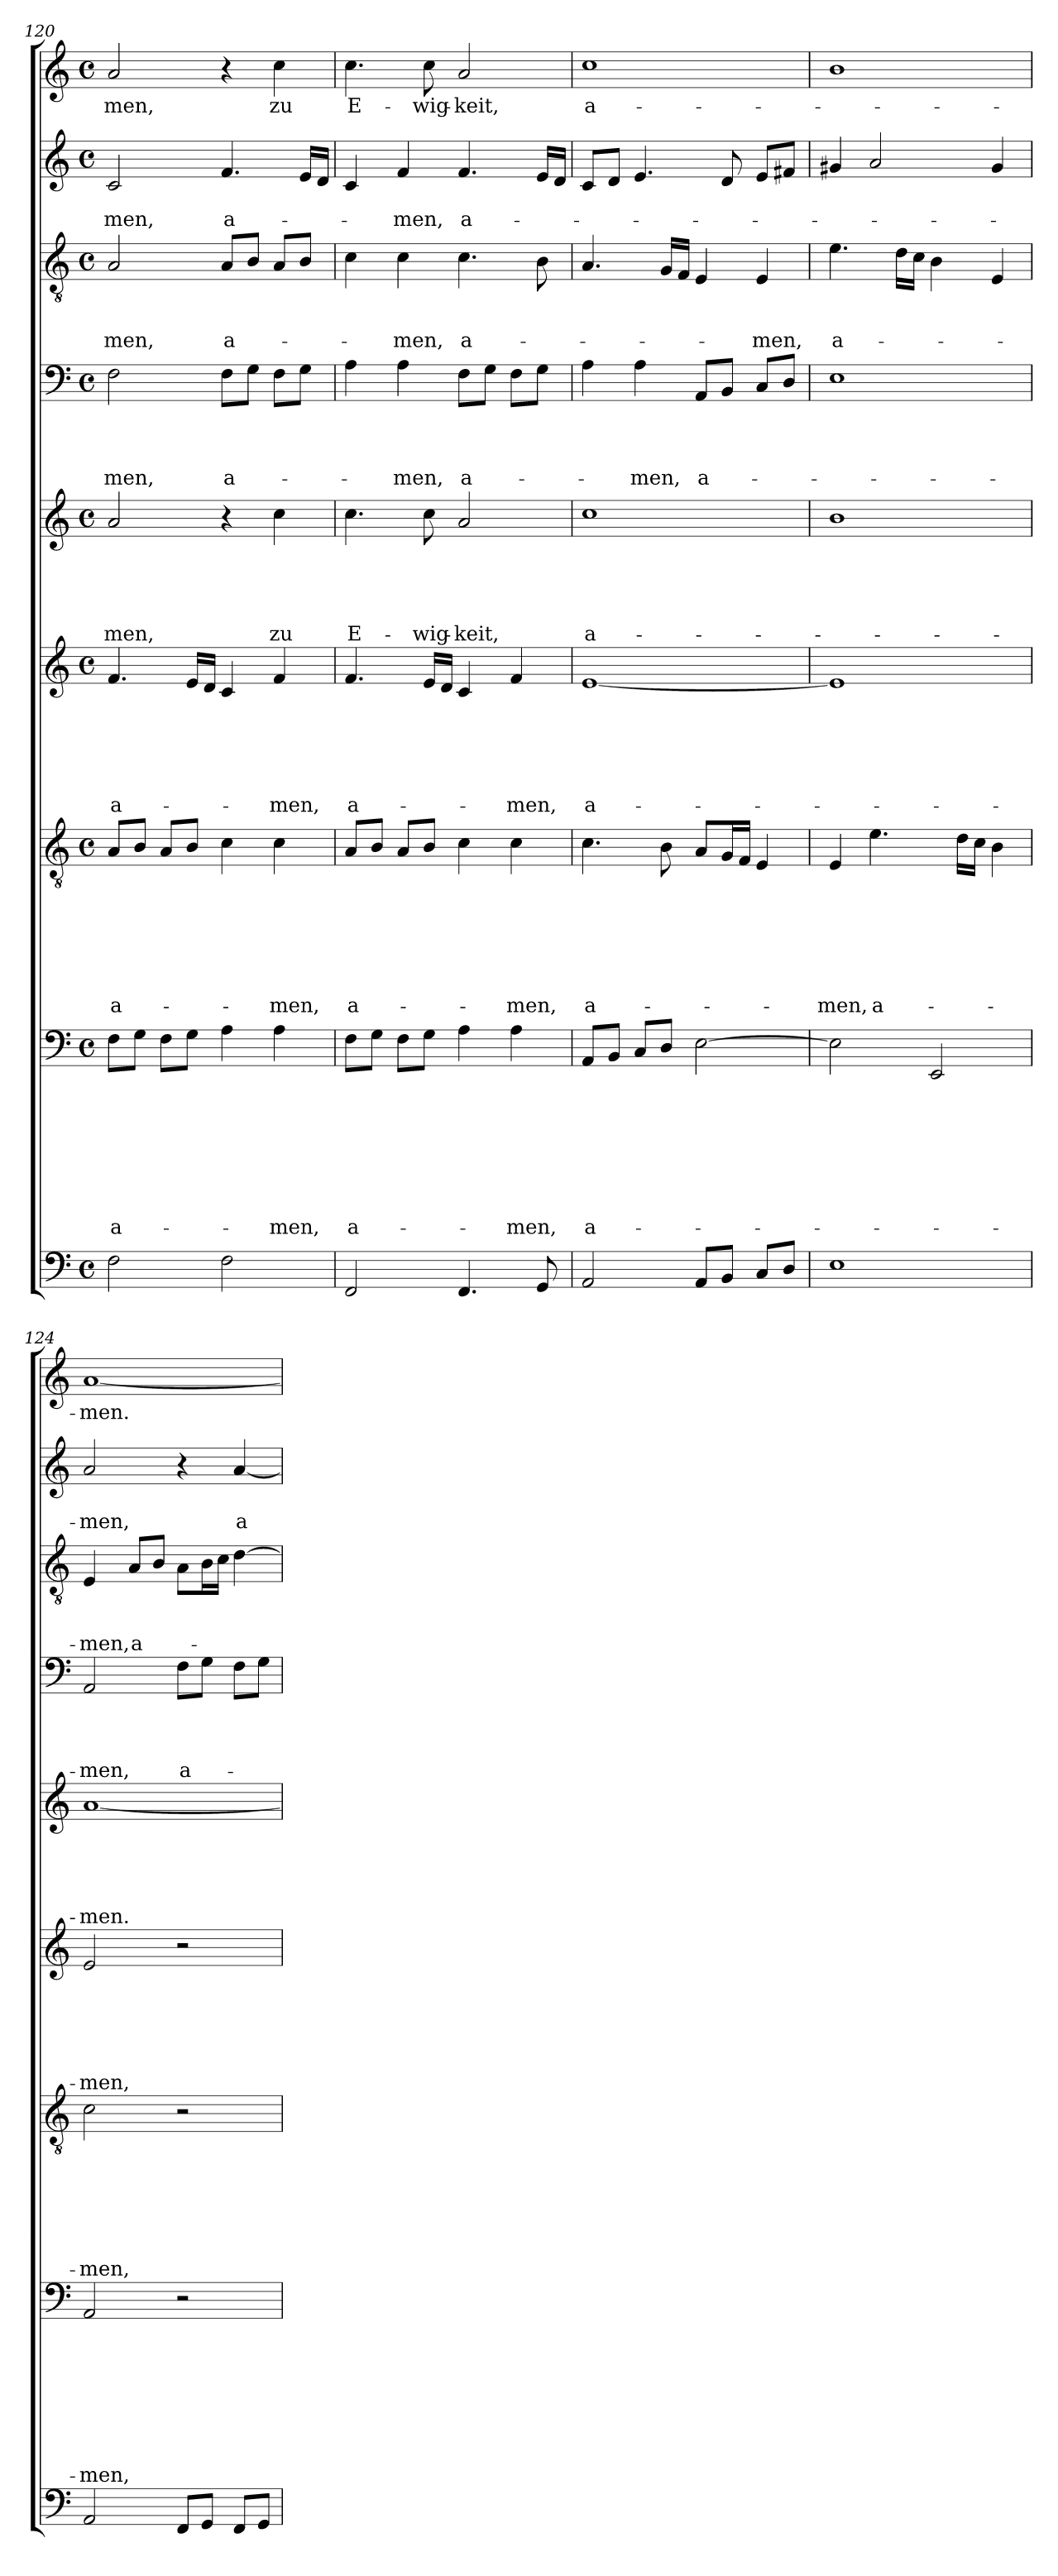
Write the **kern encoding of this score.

**kern	**kern	**text	**text	**text	**text	**text	**text	**text	**text	**kern	**text	**text	**text	**text	**text	**text	**text	**kern	**text	**text	**text	**text	**text	**text	**kern	**text	**text	**text	**text	**text	**kern	**text	**text	**text	**text	**kern	**text	**text	**text	**kern	**text	**text	**kern	**text
*part9	*part8	*part8	*part8	*part8	*part8	*part8	*part8	*part8	*part8	*part7	*part7	*part7	*part7	*part7	*part7	*part7	*part7	*part6	*part6	*part6	*part6	*part6	*part6	*part6	*part5	*part5	*part5	*part5	*part5	*part5	*part4	*part4	*part4	*part4	*part4	*part3	*part3	*part3	*part3	*part2	*part2	*part2	*part1	*part1
*staff9	*staff8	*staff8	*staff8	*staff8	*staff8	*staff8	*staff8	*staff8	*staff8	*staff7	*staff7	*staff7	*staff7	*staff7	*staff7	*staff7	*staff7	*staff6	*staff6	*staff6	*staff6	*staff6	*staff6	*staff6	*staff5	*staff5	*staff5	*staff5	*staff5	*staff5	*staff4	*staff4	*staff4	*staff4	*staff4	*staff3	*staff3	*staff3	*staff3	*staff2	*staff2	*staff2	*staff1	*staff1
*clefF4	*clefF4	*	*	*	*	*	*	*	*	*clefGv2	*	*	*	*	*	*	*	*clefG2	*	*	*	*	*	*	*clefG2	*	*	*	*	*	*clefF4	*	*	*	*	*clefGv2	*	*	*	*clefG2	*	*	*clefG2	*
*k[]	*k[]	*	*	*	*	*	*	*	*	*k[]	*	*	*	*	*	*	*	*k[]	*	*	*	*	*	*	*k[]	*	*	*	*	*	*k[]	*	*	*	*	*k[]	*	*	*	*k[]	*	*	*k[]	*
*C:	*C:	*	*	*	*	*	*	*	*	*C:	*	*	*	*	*	*	*	*C:	*	*	*	*	*	*	*C:	*	*	*	*	*	*C:	*	*	*	*	*C:	*	*	*	*C:	*	*	*C:	*
*M4/4	*M4/4	*	*	*	*	*	*	*	*	*M4/4	*	*	*	*	*	*	*	*M4/4	*	*	*	*	*	*	*M4/4	*	*	*	*	*	*M4/4	*	*	*	*	*M4/4	*	*	*	*M4/4	*	*	*M4/4	*
*met(c)	*met(c)	*	*	*	*	*	*	*	*	*met(c)	*	*	*	*	*	*	*	*met(c)	*	*	*	*	*	*	*met(c)	*	*	*	*	*	*met(c)	*	*	*	*	*met(c)	*	*	*	*met(c)	*	*	*met(c)	*
=120	=120	=120	=120	=120	=120	=120	=120	=120	=120	=120	=120	=120	=120	=120	=120	=120	=120	=120	=120	=120	=120	=120	=120	=120	=120	=120	=120	=120	=120	=120	=120	=120	=120	=120	=120	=120	=120	=120	=120	=120	=120	=120	=120	=120
!	!	!	!	!	!	!	!	!	!LO:LY:b	!	!	!	!	!	!	!	!LO:LY:b	!	!	!	!	!	!	!LO:LY:b	!	!	!	!	!	!LO:LY:b	!	!	!	!	!LO:LY:b	!	!	!	!LO:LY:b	!	!	!LO:LY:b	!	!LO:LY:b
2F\	8F\L	.	.	.	.	.	.	.	a-	8A/L	.	.	.	.	.	.	a-	4.f/	.	.	.	.	.	a-	2a/	.	.	.	.	-men,	2F\	.	.	.	-men,	2A/	.	.	-men,	2c/	.	-men,	2a/	-men,
.	8G\J	.	.	.	.	.	.	.	.	8B/J	.	.	.	.	.	.	.	.	.	.	.	.	.	.	.	.	.	.	.	.	.	.	.	.	.	.	.	.	.	.	.	.	.	.
.	8F\L	.	.	.	.	.	.	.	.	8A/L	.	.	.	.	.	.	.	.	.	.	.	.	.	.	.	.	.	.	.	.	.	.	.	.	.	.	.	.	.	.	.	.	.	.
.	8G\J	.	.	.	.	.	.	.	.	8B/J	.	.	.	.	.	.	.	16e/LL	.	.	.	.	.	.	.	.	.	.	.	.	.	.	.	.	.	.	.	.	.	.	.	.	.	.
.	.	.	.	.	.	.	.	.	.	.	.	.	.	.	.	.	.	16d/JJ	.	.	.	.	.	.	.	.	.	.	.	.	.	.	.	.	.	.	.	.	.	.	.	.	.	.
!	!	!	!	!	!	!	!	!	!	!	!	!	!	!	!	!	!	!	!	!	!	!	!	!	!	!	!	!	!	!	!	!	!	!	!LO:LY:b	!	!	!	!LO:LY:b	!	!	!LO:LY:b	!	!
2F\	4A\	.	.	.	.	.	.	.	.	4c\	.	.	.	.	.	.	.	4c/	.	.	.	.	.	.	4r	.	.	.	.	.	8F\L	.	.	.	a-	8A/L	.	.	a-	4.f/	.	a-	4r	.
.	.	.	.	.	.	.	.	.	.	.	.	.	.	.	.	.	.	.	.	.	.	.	.	.	.	.	.	.	.	.	8G\J	.	.	.	.	8B/J	.	.	.	.	.	.	.	.
!	!	!	!	!	!	!	!	!	!LO:LY:b	!	!	!	!	!	!	!	!LO:LY:b	!	!	!	!	!	!	!LO:LY:b	!	!	!	!	!	!LO:LY:b	!	!	!	!	!	!	!	!	!	!	!	!	!	!LO:LY:b
.	4A\	.	.	.	.	.	.	.	-men,	4c\	.	.	.	.	.	.	-men,	4f/	.	.	.	.	.	-men,	4cc\	.	.	.	.	zu	8F\L	.	.	.	.	8A/L	.	.	.	.	.	.	4cc\	zu
.	.	.	.	.	.	.	.	.	.	.	.	.	.	.	.	.	.	.	.	.	.	.	.	.	.	.	.	.	.	.	8G\J	.	.	.	.	8B/J	.	.	.	16e/LL	.	.	.	.
.	.	.	.	.	.	.	.	.	.	.	.	.	.	.	.	.	.	.	.	.	.	.	.	.	.	.	.	.	.	.	.	.	.	.	.	.	.	.	.	16d/JJ	.	.	.	.
=121	=121	=121	=121	=121	=121	=121	=121	=121	=121	=121	=121	=121	=121	=121	=121	=121	=121	=121	=121	=121	=121	=121	=121	=121	=121	=121	=121	=121	=121	=121	=121	=121	=121	=121	=121	=121	=121	=121	=121	=121	=121	=121	=121	=121
!	!	!	!	!	!	!	!	!	!LO:LY:b	!	!	!	!	!	!	!	!LO:LY:b	!	!	!	!	!	!	!LO:LY:b	!	!	!	!	!	!LO:LY:b	!	!	!	!	!	!	!	!	!	!	!	!	!	!LO:LY:b
2FF/	8F\L	.	.	.	.	.	.	.	a-	8A/L	.	.	.	.	.	.	a-	4.f/	.	.	.	.	.	a-	4.cc\	.	.	.	.	E-	4A\	.	.	.	.	4c\	.	.	.	4c/	.	.	4.cc\	E-
.	8G\J	.	.	.	.	.	.	.	.	8B/J	.	.	.	.	.	.	.	.	.	.	.	.	.	.	.	.	.	.	.	.	.	.	.	.	.	.	.	.	.	.	.	.	.	.
!	!	!	!	!	!	!	!	!	!	!	!	!	!	!	!	!	!	!	!	!	!	!	!	!	!	!	!	!	!	!	!	!	!	!	!LO:LY:b	!	!	!	!LO:LY:b	!	!	!LO:LY:b	!	!
.	8F\L	.	.	.	.	.	.	.	.	8A/L	.	.	.	.	.	.	.	.	.	.	.	.	.	.	.	.	.	.	.	.	4A\	.	.	.	-men,	4c\	.	.	-men,	4f/	.	-men,	.	.
!	!	!	!	!	!	!	!	!	!	!	!	!	!	!	!	!	!	!	!	!	!	!	!	!	!	!	!	!	!	!LO:LY:b	!	!	!	!	!	!	!	!	!	!	!	!	!	!LO:LY:b
.	8G\J	.	.	.	.	.	.	.	.	8B/J	.	.	.	.	.	.	.	16e/LL	.	.	.	.	.	.	8cc\	.	.	.	.	-wig-	.	.	.	.	.	.	.	.	.	.	.	.	8cc\	-wig-
.	.	.	.	.	.	.	.	.	.	.	.	.	.	.	.	.	.	16d/JJ	.	.	.	.	.	.	.	.	.	.	.	.	.	.	.	.	.	.	.	.	.	.	.	.	.	.
!	!	!	!	!	!	!	!	!	!	!	!	!	!	!	!	!	!	!	!	!	!	!	!	!	!	!	!	!	!	!LO:LY:b	!	!	!	!	!LO:LY:b	!	!	!	!LO:LY:b	!	!	!LO:LY:b	!	!LO:LY:b
4.FF/	4A\	.	.	.	.	.	.	.	.	4c\	.	.	.	.	.	.	.	4c/	.	.	.	.	.	.	2a/	.	.	.	.	-keit,	8F\L	.	.	.	a-	4.c\	.	.	a-	4.f/	.	a-	2a/	-keit,
.	.	.	.	.	.	.	.	.	.	.	.	.	.	.	.	.	.	.	.	.	.	.	.	.	.	.	.	.	.	.	8G\J	.	.	.	.	.	.	.	.	.	.	.	.	.
!	!	!	!	!	!	!	!	!	!LO:LY:b	!	!	!	!	!	!	!	!LO:LY:b	!	!	!	!	!	!	!LO:LY:b	!	!	!	!	!	!	!	!	!	!	!	!	!	!	!	!	!	!	!	!
.	4A\	.	.	.	.	.	.	.	-men,	4c\	.	.	.	.	.	.	-men,	4f/	.	.	.	.	.	-men,	.	.	.	.	.	.	8F\L	.	.	.	.	.	.	.	.	.	.	.	.	.
8GG/	.	.	.	.	.	.	.	.	.	.	.	.	.	.	.	.	.	.	.	.	.	.	.	.	.	.	.	.	.	.	8G\J	.	.	.	.	8B\	.	.	.	16e/LL	.	.	.	.
.	.	.	.	.	.	.	.	.	.	.	.	.	.	.	.	.	.	.	.	.	.	.	.	.	.	.	.	.	.	.	.	.	.	.	.	.	.	.	.	16d/JJ	.	.	.	.
=122	=122	=122	=122	=122	=122	=122	=122	=122	=122	=122	=122	=122	=122	=122	=122	=122	=122	=122	=122	=122	=122	=122	=122	=122	=122	=122	=122	=122	=122	=122	=122	=122	=122	=122	=122	=122	=122	=122	=122	=122	=122	=122	=122	=122
!	!	!	!	!	!	!	!	!	!LO:LY:b	!	!	!	!	!	!	!	!LO:LY:b	!	!	!	!	!	!	!LO:LY:b	!	!	!	!	!	!LO:LY:b	!	!	!	!	!	!	!	!	!	!	!	!	!	!LO:LY:b
2AA/	8AA/L	.	.	.	.	.	.	.	a-	4.c\	.	.	.	.	.	.	a-	[1e	.	.	.	.	.	a-	1cc	.	.	.	.	a-	4A\	.	.	.	.	4.A/	.	.	.	8c/L	.	.	1cc	a-
.	8BB/J	.	.	.	.	.	.	.	.	.	.	.	.	.	.	.	.	.	.	.	.	.	.	.	.	.	.	.	.	.	.	.	.	.	.	.	.	.	.	8d/J	.	.	.	.
!	!	!	!	!	!	!	!	!	!	!	!	!	!	!	!	!	!	!	!	!	!	!	!	!	!	!	!	!	!	!	!	!	!	!	!LO:LY:b	!	!	!	!	!	!	!	!	!
.	8C/L	.	.	.	.	.	.	.	.	.	.	.	.	.	.	.	.	.	.	.	.	.	.	.	.	.	.	.	.	.	4A\	.	.	.	-men,	.	.	.	.	4.e/	.	.	.	.
.	8D/J	.	.	.	.	.	.	.	.	8B\	.	.	.	.	.	.	.	.	.	.	.	.	.	.	.	.	.	.	.	.	.	.	.	.	.	16G/LL	.	.	.	.	.	.	.	.
.	.	.	.	.	.	.	.	.	.	.	.	.	.	.	.	.	.	.	.	.	.	.	.	.	.	.	.	.	.	.	.	.	.	.	.	16F/JJ	.	.	.	.	.	.	.	.
!	!	!	!	!	!	!	!	!	!	!	!	!	!	!	!	!	!	!	!	!	!	!	!	!	!	!	!	!	!	!	!	!	!	!	!LO:LY:b	!	!	!	!	!	!	!	!	!
8AA/L	[2E\	.	.	.	.	.	.	.	.	8A/L	.	.	.	.	.	.	.	.	.	.	.	.	.	.	.	.	.	.	.	.	8AA/L	.	.	.	a-	4E/	.	.	.	.	.	.	.	.
8BB/J	.	.	.	.	.	.	.	.	.	16G/L	.	.	.	.	.	.	.	.	.	.	.	.	.	.	.	.	.	.	.	.	8BB/J	.	.	.	.	.	.	.	.	8d/	.	.	.	.
.	.	.	.	.	.	.	.	.	.	16F/JJ	.	.	.	.	.	.	.	.	.	.	.	.	.	.	.	.	.	.	.	.	.	.	.	.	.	.	.	.	.	.	.	.	.	.
!	!	!	!	!	!	!	!	!	!	!	!	!	!	!	!	!	!	!	!	!	!	!	!	!	!	!	!	!	!	!	!	!	!	!	!	!	!	!	!LO:LY:b	!	!	!	!	!
8C/L	.	.	.	.	.	.	.	.	.	4E/	.	.	.	.	.	.	.	.	.	.	.	.	.	.	.	.	.	.	.	.	8C/L	.	.	.	.	4E/	.	.	-men,	8e/L	.	.	.	.
8D/J	.	.	.	.	.	.	.	.	.	.	.	.	.	.	.	.	.	.	.	.	.	.	.	.	.	.	.	.	.	.	8D/J	.	.	.	.	.	.	.	.	8f#X/J	.	.	.	.
!!LO:LB:g=z
=123	=123	=123	=123	=123	=123	=123	=123	=123	=123	=123	=123	=123	=123	=123	=123	=123	=123	=123	=123	=123	=123	=123	=123	=123	=123	=123	=123	=123	=123	=123	=123	=123	=123	=123	=123	=123	=123	=123	=123	=123	=123	=123	=123	=123
!	!	!	!	!	!	!	!	!	!	!	!	!	!	!	!	!	!LO:LY:b	!	!	!	!	!	!	!	!	!	!	!	!	!	!	!	!	!	!	!	!	!	!LO:LY:b	!	!	!	!	!
1E	2E\]	.	.	.	.	.	.	.	.	4E/	.	.	.	.	.	.	-men,	1e]	.	.	.	.	.	.	1b	.	.	.	.	.	1E	.	.	.	.	4.e\	.	.	a-	4g#X/	.	.	1b	.
!	!	!	!	!	!	!	!	!	!	!	!	!	!	!	!	!	!LO:LY:b	!	!	!	!	!	!	!	!	!	!	!	!	!	!	!	!	!	!	!	!	!	!	!	!	!	!	!
.	.	.	.	.	.	.	.	.	.	4.e\	.	.	.	.	.	.	a-	.	.	.	.	.	.	.	.	.	.	.	.	.	.	.	.	.	.	.	.	.	.	2a/	.	.	.	.
.	.	.	.	.	.	.	.	.	.	.	.	.	.	.	.	.	.	.	.	.	.	.	.	.	.	.	.	.	.	.	.	.	.	.	.	16d\LL	.	.	.	.	.	.	.	.
.	.	.	.	.	.	.	.	.	.	.	.	.	.	.	.	.	.	.	.	.	.	.	.	.	.	.	.	.	.	.	.	.	.	.	.	16c\JJ	.	.	.	.	.	.	.	.
.	2EE/	.	.	.	.	.	.	.	.	.	.	.	.	.	.	.	.	.	.	.	.	.	.	.	.	.	.	.	.	.	.	.	.	.	.	4B\	.	.	.	.	.	.	.	.
.	.	.	.	.	.	.	.	.	.	16d\LL	.	.	.	.	.	.	.	.	.	.	.	.	.	.	.	.	.	.	.	.	.	.	.	.	.	.	.	.	.	.	.	.	.	.
.	.	.	.	.	.	.	.	.	.	16c\JJ	.	.	.	.	.	.	.	.	.	.	.	.	.	.	.	.	.	.	.	.	.	.	.	.	.	.	.	.	.	.	.	.	.	.
.	.	.	.	.	.	.	.	.	.	4B\	.	.	.	.	.	.	.	.	.	.	.	.	.	.	.	.	.	.	.	.	.	.	.	.	.	4E/	.	.	.	4g#/	.	.	.	.
=124	=124	=124	=124	=124	=124	=124	=124	=124	=124	=124	=124	=124	=124	=124	=124	=124	=124	=124	=124	=124	=124	=124	=124	=124	=124	=124	=124	=124	=124	=124	=124	=124	=124	=124	=124	=124	=124	=124	=124	=124	=124	=124	=124	=124
!	!	!	!	!	!	!	!	!	!LO:LY:b	!	!	!	!	!	!	!	!LO:LY:b	!	!	!	!	!	!	!LO:LY:b	!	!	!	!	!	!LO:LY:b	!	!	!	!	!LO:LY:b	!	!	!	!LO:LY:b	!	!	!LO:LY:b	!	!LO:LY:b
2AA/	2AA/	.	.	.	.	.	.	.	-men,	2c\	.	.	.	.	.	.	-men,	2e/	.	.	.	.	.	-men,	[1a	.	.	.	.	-men.	2AA/	.	.	.	-men,	4E/	.	.	-men,	2a/	.	-men,	[1a	-men.
!	!	!	!	!	!	!	!	!	!	!	!	!	!	!	!	!	!	!	!	!	!	!	!	!	!	!	!	!	!	!	!	!	!	!	!	!	!	!	!LO:LY:b	!	!	!	!	!
.	.	.	.	.	.	.	.	.	.	.	.	.	.	.	.	.	.	.	.	.	.	.	.	.	.	.	.	.	.	.	.	.	.	.	.	8A/L	.	.	a-	.	.	.	.	.
.	.	.	.	.	.	.	.	.	.	.	.	.	.	.	.	.	.	.	.	.	.	.	.	.	.	.	.	.	.	.	.	.	.	.	.	8B/J	.	.	.	.	.	.	.	.
!	!	!	!	!	!	!	!	!	!	!	!	!	!	!	!	!	!	!	!	!	!	!	!	!	!	!	!	!	!	!	!	!	!	!	!LO:LY:b	!	!	!	!	!	!	!	!	!
8FF/L	2r	.	.	.	.	.	.	.	.	2r	.	.	.	.	.	.	.	2r	.	.	.	.	.	.	.	.	.	.	.	.	8F\L	.	.	.	a-	8A\L	.	.	.	4r	.	.	.	.
8GG/J	.	.	.	.	.	.	.	.	.	.	.	.	.	.	.	.	.	.	.	.	.	.	.	.	.	.	.	.	.	.	8G\J	.	.	.	.	16B\L	.	.	.	.	.	.	.	.
.	.	.	.	.	.	.	.	.	.	.	.	.	.	.	.	.	.	.	.	.	.	.	.	.	.	.	.	.	.	.	.	.	.	.	.	16c\JJ	.	.	.	.	.	.	.	.
!	!	!	!	!	!	!	!	!	!	!	!	!	!	!	!	!	!	!	!	!	!	!	!	!	!	!	!	!	!	!	!	!	!	!	!	!	!	!	!	!	!	!LO:LY:b	!	!
8FF/L	.	.	.	.	.	.	.	.	.	.	.	.	.	.	.	.	.	.	.	.	.	.	.	.	.	.	.	.	.	.	8F\L	.	.	.	.	[4d\	.	.	.	[4a/	.	a-	.	.
8GG/J	.	.	.	.	.	.	.	.	.	.	.	.	.	.	.	.	.	.	.	.	.	.	.	.	.	.	.	.	.	.	8G\J	.	.	.	.	.	.	.	.	.	.	.	.	.
=	=	=	=	=	=	=	=	=	=	=	=	=	=	=	=	=	=	=	=	=	=	=	=	=	=	=	=	=	=	=	=	=	=	=	=	=	=	=	=	=	=	=	=	=
*-	*-	*-	*-	*-	*-	*-	*-	*-	*-	*-	*-	*-	*-	*-	*-	*-	*-	*-	*-	*-	*-	*-	*-	*-	*-	*-	*-	*-	*-	*-	*-	*-	*-	*-	*-	*-	*-	*-	*-	*-	*-	*-	*-	*-
